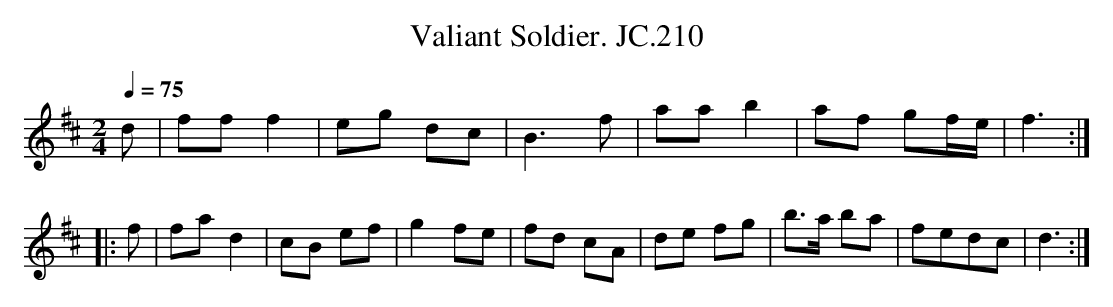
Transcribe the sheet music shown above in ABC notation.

X:1
T:Valiant Soldier. JC.210
M:2/4
L:1/8
Q:1/4=75
K:D
d|\\
fff2|eg dc|B3f|aab2|af gf/e/|f3:|
|:f|fad2|cB ef|g2fe|fd cA|\\
de fg|b>a ba|fedc|d3:|
